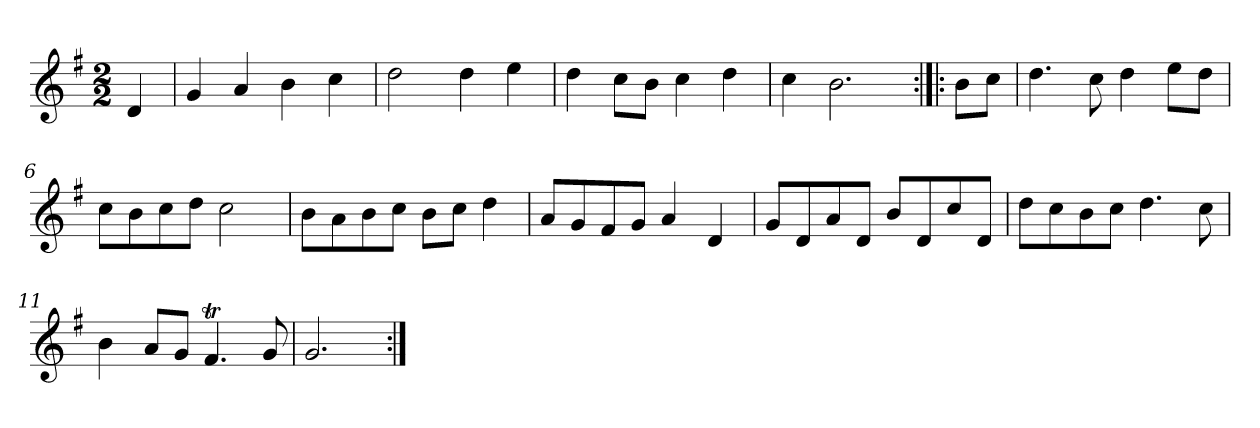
**kern
*part1
*staff1
*clefG2
*k[f#]
*G:
*M2/2
*MM132
=
4d
=1
4g
4a
4b
4cc
=2
2dd
4dd
4ee
=3
4dd
8cc\L
8b\J
4cc
4dd
=4
4cc
2.b
=:|!|:
8b\L
8cc\J
=5
4.dd
8cc
4dd
8ee\L
8dd\J
=6
8cc\L
8b\
8cc\
8dd\J
2cc
=7
8b\L
8a\
8b\
8cc\J
8b\L
8cc\J
4dd
=8
8a/L
8g/
8f#/
8g/J
4a
4d
=9
8g/L
8d/
8a/
8d/J
8b/L
8d/
8cc/
8d/J
=10
8dd\L
8cc\
8b\
8cc\J
4.dd
8cc
=11
4b
8a/L
8g/J
4.f#t
8g
=12
2.g
=:|!
*-
